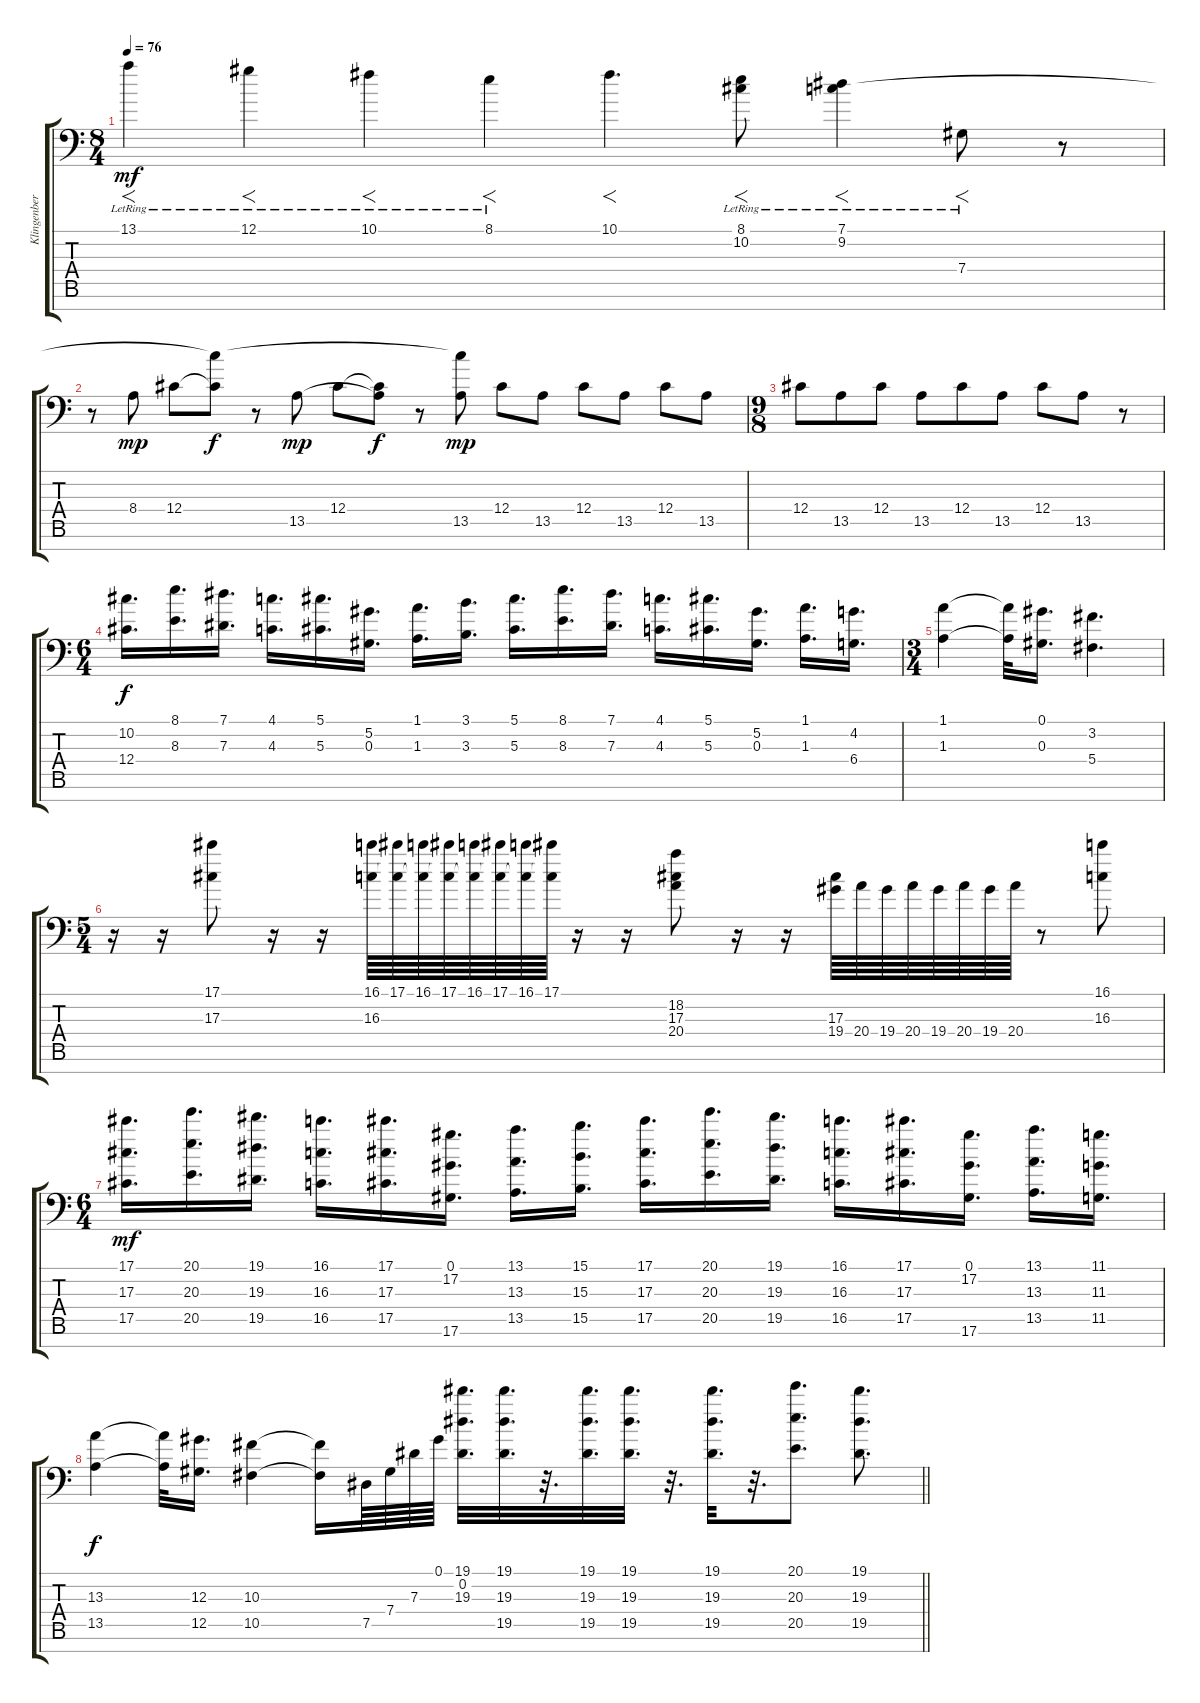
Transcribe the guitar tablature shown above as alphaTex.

\track ("Klingenberg (Strings)" "Klingenber") {instrument stringensemble2}
\staff {score tabs}
\tuning (Ab4 Eb4 Ab3 Db3 Ab2 Eb2 Ab1) {hide}
\ts (8 4)
\tempo 76
\clef f4
\ks c
13.1{lr}.4{f dy mf instrument recorder} 12.1{lr}.4{f} 10.1{lr}.4{f} 8.1{lr}.4{f} 10.1.4{f d} (8.1 10.2{lr}).8{f} (7.1 9.2{lr}).4{f} 7.4{lr}.8{f} r.8 |
r.8{instrument tremolostrings} 8.4.8{dy mp} 12.4.8 (9.2{t} 12.4{t}).8{dy f} r.8 13.5.8{dy mp} 12.4.8 (12.4{t} 13.5{t}).8{dy f} r.8 (9.2{t} 13.5).8{dy mp} 12.4.8 13.5.8 12.4.8 13.5.8 12.4.8 13.5.8 |
\ts (9 8)
12.4.8 13.5.8 12.4.8 13.5.8 12.4.8 13.5.8 12.4.8 13.5.8 r.8{instrument stringensemble1} |
\ts (6 4)
(10.2 12.4).16{d dy f} (8.1 8.3).16{d} (7.1 7.3).16{d} (4.1 4.3).16{d} (5.1 5.3).16{d} (5.2 0.3).16{d} (1.1 1.3).16{d} (3.1 3.3).16{d} (5.1 5.3).16{d} (8.1 8.3).16{d} (7.1 7.3).16{d} (4.1 4.3).16{d} (5.1 5.3).16{d} (5.2 0.3).16{d} (1.1 1.3).16{d} (4.2 6.4).16{d} |
\ts (3 4)
(1.1 1.3).4 (1.1{t} 1.3{t}).32 (0.1 0.3).16{d} (3.2 5.4).4{d} |
\ts (5 4)
r.16 r.16 (17.1 17.3).8 r.16 r.16 (16.1 16.3).64 (17.1 16.3{t}).64 (16.1 16.3{t}).64 (17.1 16.3{t}).64 (16.1 16.3{t}).64 (17.1 16.3{t}).64 (16.1 16.3{t}).64 (17.1 16.3{t}).64 r.16 r.16 (18.2 17.3 20.4).8 r.16 r.16 (17.3 19.4).64 20.4.64 19.4.64 20.4.64 19.4.64 20.4.64 19.4.64 20.4.64 r.8 (16.1 16.3).8 |
\ts (6 4)
(17.1 17.3 17.5).16{d dy mf} (20.1 20.3 20.5).16{d} (19.1 19.3 19.5).16{d} (16.1 16.3 16.5).16{d} (17.1 17.3 17.5).16{d} (0.1 17.2 17.6).16{d} (13.1 13.3 13.5).16{d} (15.1 15.3 15.5).16{d} (17.1 17.3 17.5).16{d} (20.1 20.3 20.5).16{d} (19.1 19.3 19.5).16{d} (16.1 16.3 16.5).16{d} (17.1 17.3 17.5).16{d} (0.1 17.2 17.6).16{d} (13.1 13.3 13.5).16{d} (11.1 11.3 11.5).16{d} |
\barLineRight lightlight
(13.3 13.5).4{dy f} (13.3{t} 13.5{t}).32 (12.3 12.5).16{d} (10.3 10.5).4 (10.3{t} 10.5{t}).16 7.5.64 7.4.64 7.3.64 0.1.64 (19.1 0.2 19.3).32{d} (19.1 19.3 19.5).32{d} r.32{d} (19.1 19.3 19.5).32{d} (19.1 19.3 19.5).32{d} r.32{d} (19.1 19.3 19.5).32{d} r.32{d} (20.1 20.3 20.5).8{d} (19.1 19.3 19.5).8{d}
